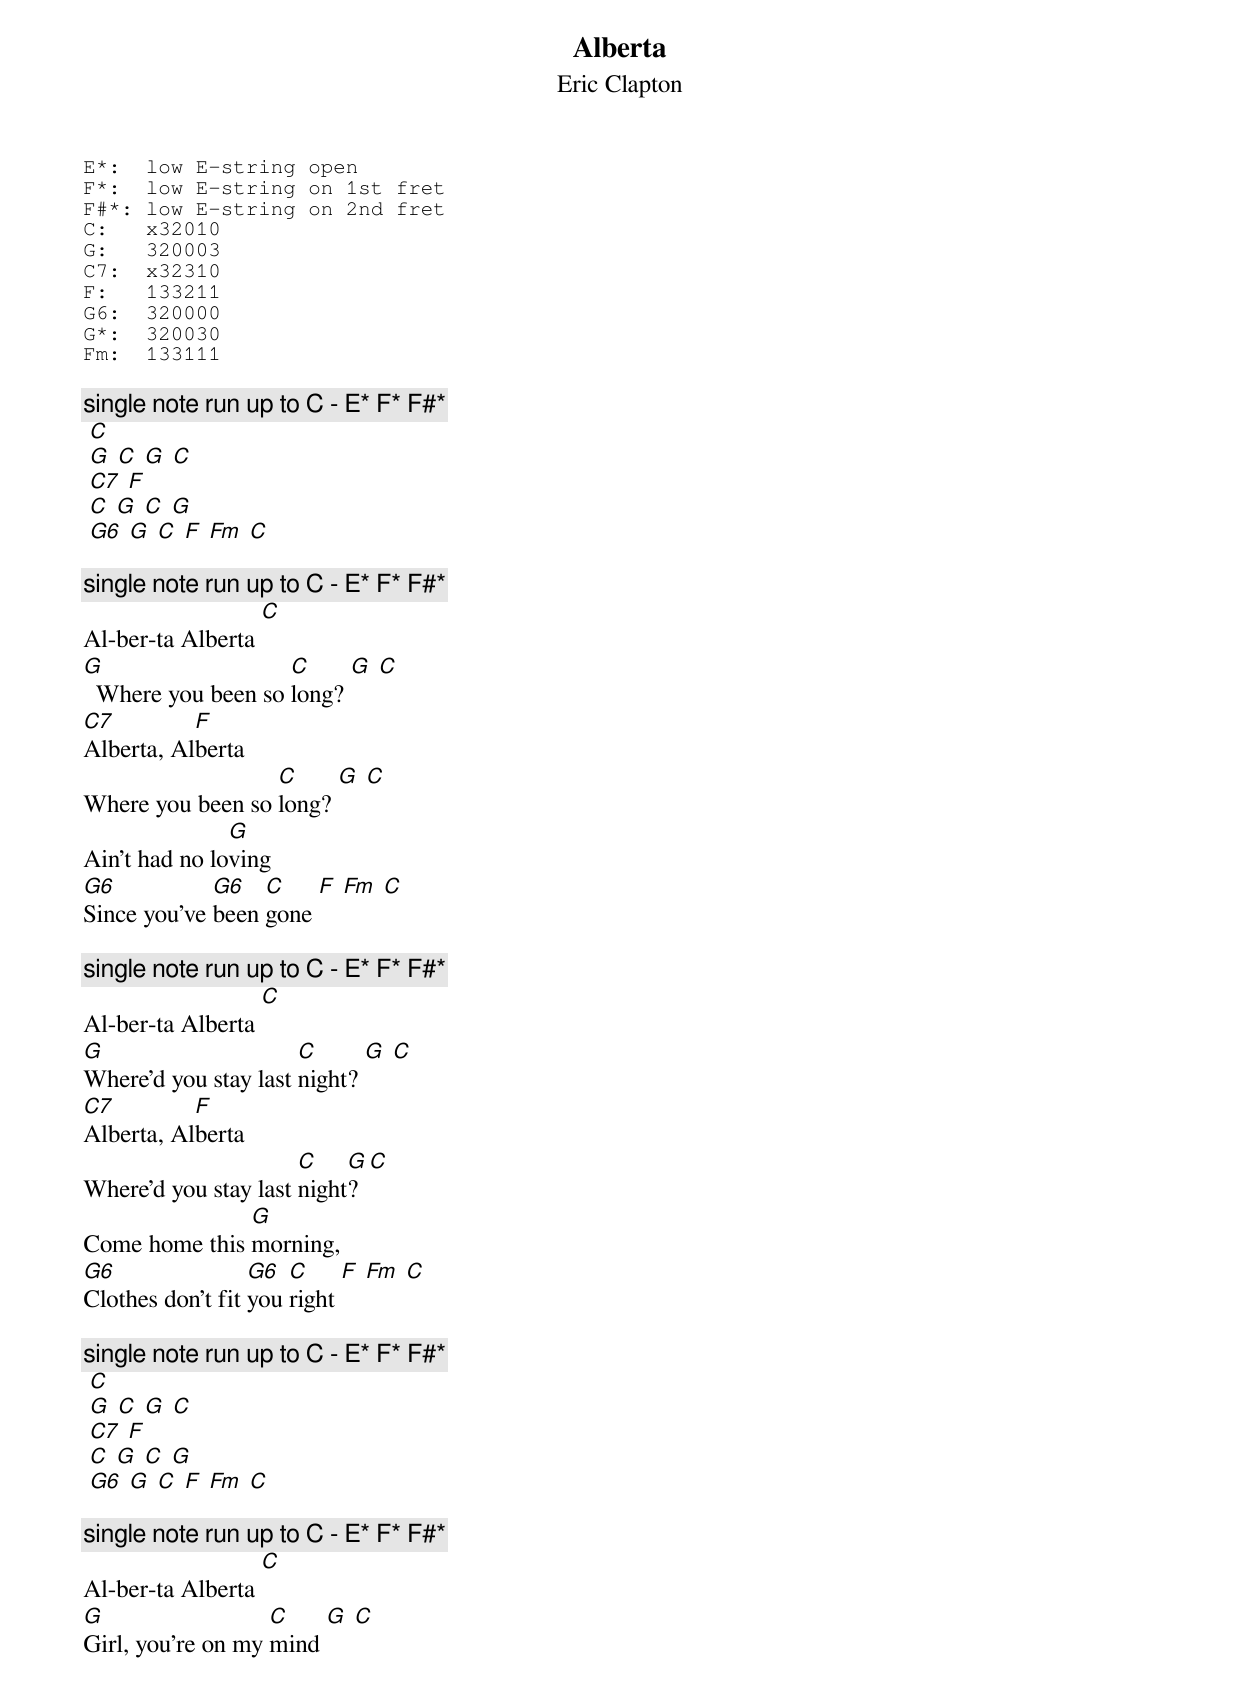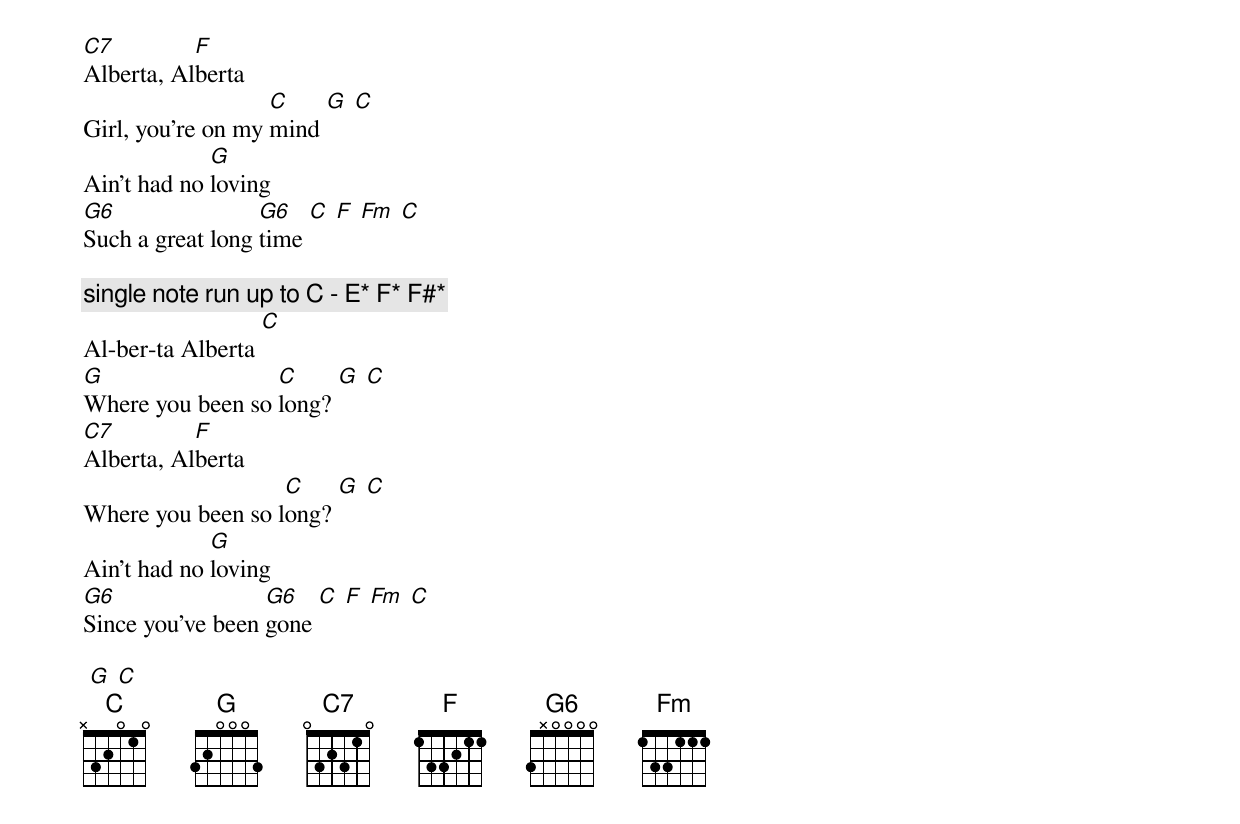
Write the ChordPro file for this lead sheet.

{subtitle: Eric Clapton}
{title: Alberta}
{sot}
E*:  low E-string open
F*:  low E-string on 1st fret
F#*: low E-string on 2nd fret
C:   x32010
G:   320003
C7:  x32310
F:   133211
G6:  320000
G*:  320030
Fm:  133111
{eot}

{c: single note run up to C - E* F* F#*}
 [C]
 [G] [C] [G] [C]
 [C7] [F]
 [C] [G] [C] [G]
 [G6] [G] [C] [F] [Fm] [C]

{c: single note run up to C - E* F* F#*}
Al-ber-ta Alberta [C]
[G]  Where you been so [C]long? [G] [C]
[C7]Alberta, Al[F]berta
Where you been so [C]long? [G] [C]
Ain't had no lo[G]ving
[G6]Since you've [G6]been [C]gone [F] [Fm] [C]

{c: single note run up to C - E* F* F#*}
Al-ber-ta Alberta [C]
[G]Where'd you stay last [C]night? [G] [C]
[C7]Alberta, Al[F]berta
Where'd you stay last [C]night[G]? [C]
Come home this [G]morning,
[G6]Clothes don't fit [G6]you [C]right [F] [Fm] [C]

 {c: single note run up to C - E* F* F#*}
 [C]
 [G] [C] [G] [C]
 [C7] [F]
 [C] [G] [C] [G]
 [G6] [G] [C] [F] [Fm] [C]

{c: single note run up to C - E* F* F#*}
Al-ber-ta Alberta [C]
[G]Girl, you're on my [C]mind [G] [C]
[C7]Alberta, Al[F]berta
Girl, you're on my [C]mind [G] [C]
Ain't had no [G]loving
[G6]Such a great long [G6]time [C] [F] [Fm] [C]

{c: single note run up to C - E* F* F#*}
Al-ber-ta Alberta [C]
[G]Where you been so [C]long? [G] [C]
[C7]Alberta, Al[F]berta
Where you been so l[C]ong? [G] [C]
Ain't had no [G]loving
[G6]Since you've been [G6]gone [C] [F] [Fm] [C]

 [G] [C]
